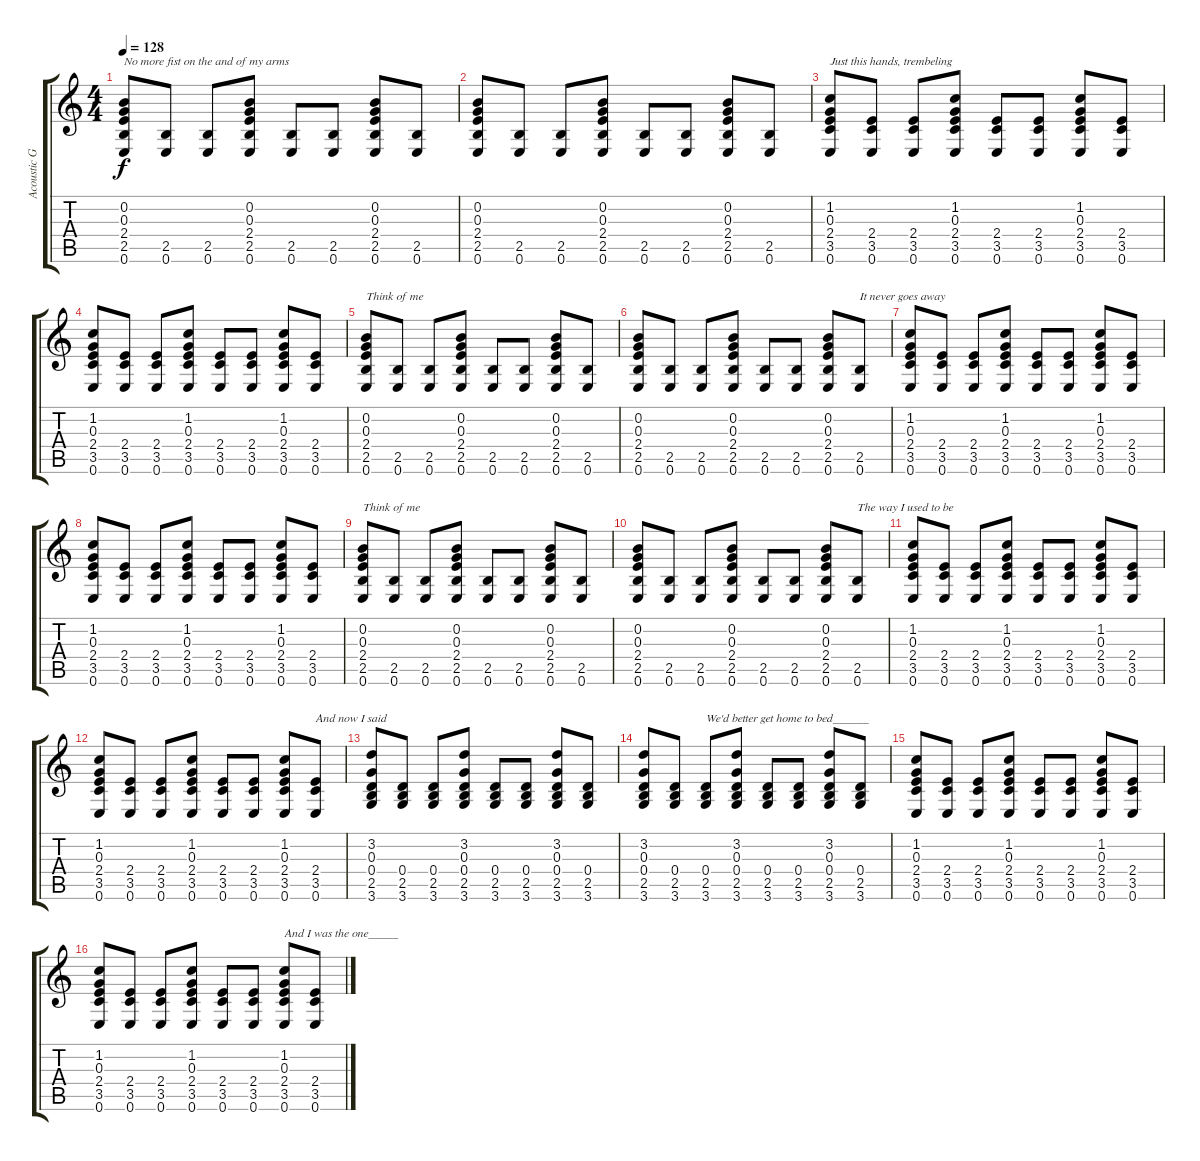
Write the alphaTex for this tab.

\track ("Acoustic Guitar" "Acoustic G") {instrument acousticguitarsteel}
\staff {score tabs}
\tuning (E4 B3 G3 D3 A2 E2) {hide}
\ts (4 4)
\tempo 128
\clef g2
\ks c
(0.2 0.3 2.4 2.5 0.6).8{txt "No more fist on the and of my arms" dy f} (2.5 0.6).8 (2.5 0.6).8 (0.2 0.3 2.4 2.5 0.6).8 (2.5 0.6).8 (2.5 0.6).8 (0.2 0.3 2.4 2.5 0.6).8 (2.5 0.6).8 |
(0.2 0.3 2.4 2.5 0.6).8 (2.5 0.6).8 (2.5 0.6).8 (0.2 0.3 2.4 2.5 0.6).8 (2.5 0.6).8 (2.5 0.6).8 (0.2 0.3 2.4 2.5 0.6).8 (2.5 0.6).8 |
(1.2 0.3 2.4 3.5 0.6).8{txt "Just this hands, trembeling"} (2.4 3.5 0.6).8 (2.4 3.5 0.6).8 (1.2 0.3 2.4 3.5 0.6).8 (2.4 3.5 0.6).8 (2.4 3.5 0.6).8 (1.2 0.3 2.4 3.5 0.6).8 (2.4 3.5 0.6).8 |
(1.2 0.3 2.4 3.5 0.6).8 (2.4 3.5 0.6).8 (2.4 3.5 0.6).8 (1.2 0.3 2.4 3.5 0.6).8 (2.4 3.5 0.6).8 (2.4 3.5 0.6).8 (1.2 0.3 2.4 3.5 0.6).8 (2.4 3.5 0.6).8 |
(0.2 0.3 2.4 2.5 0.6).8{txt "Think of me"} (2.5 0.6).8 (2.5 0.6).8 (0.2 0.3 2.4 2.5 0.6).8 (2.5 0.6).8 (2.5 0.6).8 (0.2 0.3 2.4 2.5 0.6).8 (2.5 0.6).8 |
(0.2 0.3 2.4 2.5 0.6).8 (2.5 0.6).8 (2.5 0.6).8 (0.2 0.3 2.4 2.5 0.6).8 (2.5 0.6).8 (2.5 0.6).8 (0.2 0.3 2.4 2.5 0.6).8 (2.5 0.6).8{txt "It never goes away"} |
(1.2 0.3 2.4 3.5 0.6).8 (2.4 3.5 0.6).8 (2.4 3.5 0.6).8 (1.2 0.3 2.4 3.5 0.6).8 (2.4 3.5 0.6).8 (2.4 3.5 0.6).8 (1.2 0.3 2.4 3.5 0.6).8 (2.4 3.5 0.6).8 |
(1.2 0.3 2.4 3.5 0.6).8 (2.4 3.5 0.6).8 (2.4 3.5 0.6).8 (1.2 0.3 2.4 3.5 0.6).8 (2.4 3.5 0.6).8 (2.4 3.5 0.6).8 (1.2 0.3 2.4 3.5 0.6).8 (2.4 3.5 0.6).8 |
(0.2 0.3 2.4 2.5 0.6).8{txt "Think of me"} (2.5 0.6).8 (2.5 0.6).8 (0.2 0.3 2.4 2.5 0.6).8 (2.5 0.6).8 (2.5 0.6).8 (0.2 0.3 2.4 2.5 0.6).8 (2.5 0.6).8 |
(0.2 0.3 2.4 2.5 0.6).8 (2.5 0.6).8 (2.5 0.6).8 (0.2 0.3 2.4 2.5 0.6).8 (2.5 0.6).8 (2.5 0.6).8 (0.2 0.3 2.4 2.5 0.6).8 (2.5 0.6).8{txt "The way I used to be"} |
(1.2 0.3 2.4 3.5 0.6).8 (2.4 3.5 0.6).8 (2.4 3.5 0.6).8 (1.2 0.3 2.4 3.5 0.6).8 (2.4 3.5 0.6).8 (2.4 3.5 0.6).8 (1.2 0.3 2.4 3.5 0.6).8 (2.4 3.5 0.6).8 |
(1.2 0.3 2.4 3.5 0.6).8 (2.4 3.5 0.6).8 (2.4 3.5 0.6).8 (1.2 0.3 2.4 3.5 0.6).8 (2.4 3.5 0.6).8 (2.4 3.5 0.6).8 (1.2 0.3 2.4 3.5 0.6).8 (2.4 3.5 0.6).8{txt "And now I said"} |
(3.2 0.3 0.4 2.5 3.6).8 (0.4 2.5 3.6).8 (0.4 2.5 3.6).8 (3.2 0.3 0.4 2.5 3.6).8 (0.4 2.5 3.6).8 (0.4 2.5 3.6).8 (3.2 0.3 0.4 2.5 3.6).8 (0.4 2.5 3.6).8 |
(3.2 0.3 0.4 2.5 3.6).8 (0.4 2.5 3.6).8 (0.4 2.5 3.6).8{txt "We'd better get home to bed______"} (3.2 0.3 0.4 2.5 3.6).8 (0.4 2.5 3.6).8 (0.4 2.5 3.6).8 (3.2 0.3 0.4 2.5 3.6).8 (0.4 2.5 3.6).8 |
(1.2 0.3 2.4 3.5 0.6).8 (2.4 3.5 0.6).8 (2.4 3.5 0.6).8 (1.2 0.3 2.4 3.5 0.6).8 (2.4 3.5 0.6).8 (2.4 3.5 0.6).8 (1.2 0.3 2.4 3.5 0.6).8 (2.4 3.5 0.6).8 |
(1.2 0.3 2.4 3.5 0.6).8 (2.4 3.5 0.6).8 (2.4 3.5 0.6).8 (1.2 0.3 2.4 3.5 0.6).8 (2.4 3.5 0.6).8 (2.4 3.5 0.6).8 (1.2 0.3 2.4 3.5 0.6).8{txt "And I was the one_____"} (2.4 3.5 0.6).8
